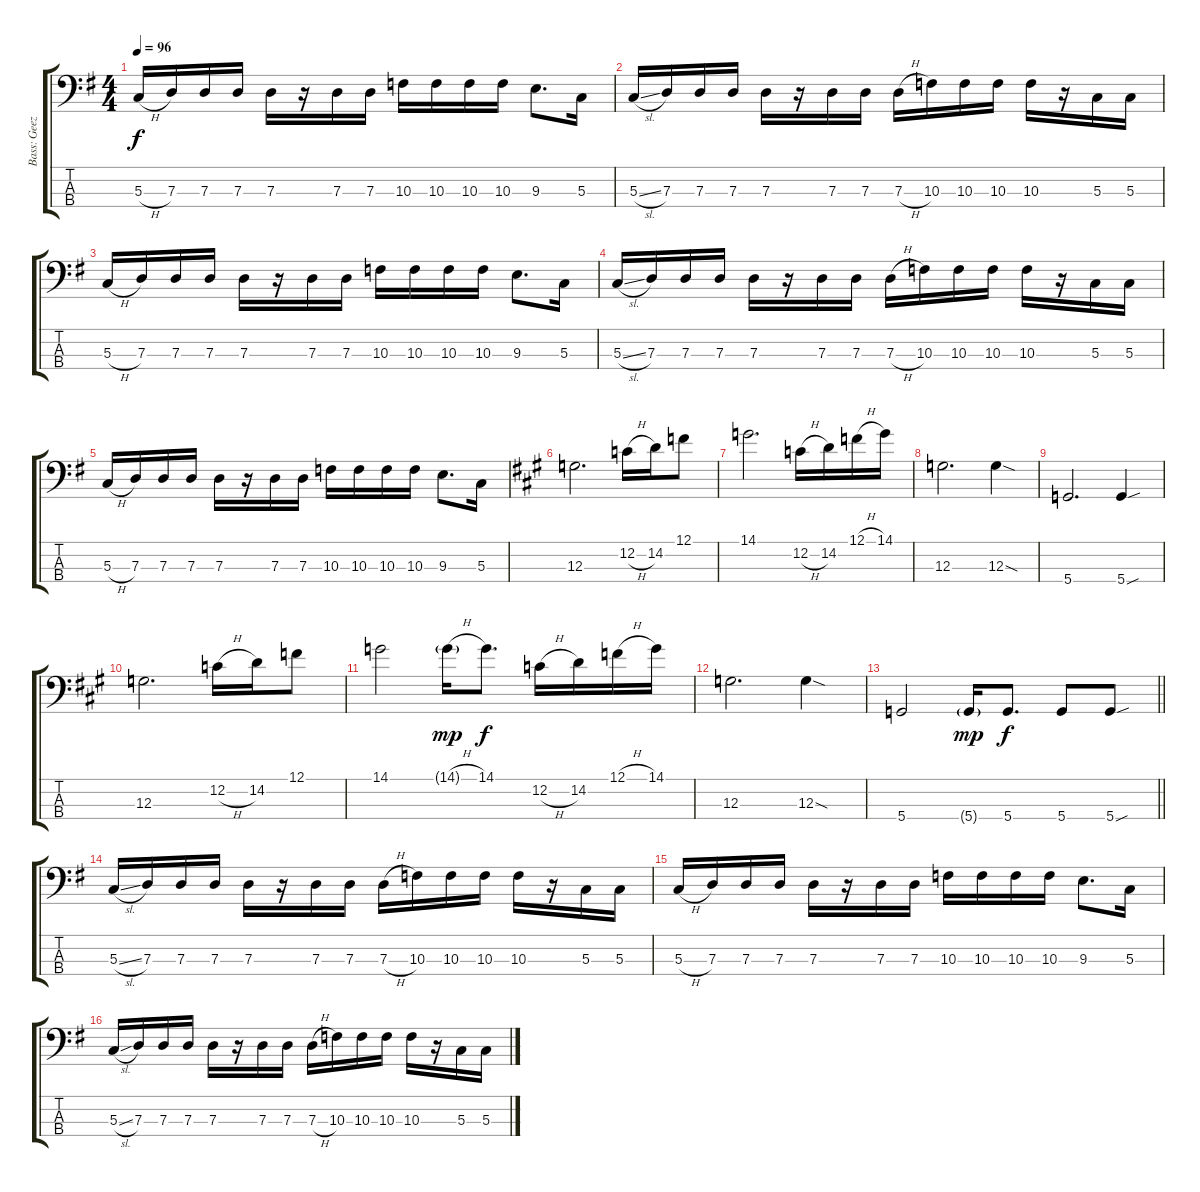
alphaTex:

\track ("Bass: Geezer" "Bass: Geez") {instrument electricbassfinger}
\staff {score tabs}
\tuning (F2 C2 G1 D1) {hide}
\ts (4 4)
\tempo 96
\clef f4
\ks g
5.3{h}.16{dy f} 7.3.16 7.3.16 7.3.16 7.3.16 r.16 7.3.16 7.3.16 10.3.16 10.3.16 10.3.16 10.3.16 9.3.8{d} 5.3.16 |
5.3{sl}.16 7.3.16 7.3.16 7.3.16 7.3.16 r.16 7.3.16 7.3.16 7.3{h}.16 10.3.16 10.3.16 10.3.16 10.3.16 r.16 5.3.16 5.3.16 |
5.3{h}.16 7.3.16 7.3.16 7.3.16 7.3.16 r.16 7.3.16 7.3.16 10.3.16 10.3.16 10.3.16 10.3.16 9.3.8{d} 5.3.16 |
5.3{sl}.16 7.3.16 7.3.16 7.3.16 7.3.16 r.16 7.3.16 7.3.16 7.3{h}.16 10.3.16 10.3.16 10.3.16 10.3.16 r.16 5.3.16 5.3.16 |
5.3{h}.16 7.3.16 7.3.16 7.3.16 7.3.16 r.16 7.3.16 7.3.16 10.3.16 10.3.16 10.3.16 10.3.16 9.3.8{d} 5.3.16 |
\ks a
12.3.2{d} 12.2{h}.16 14.2.16 12.1.8 |
14.1.2{d} 12.2{h}.16 14.2.16 12.1{h}.16 14.1.16 |
12.3.2{d} 12.3{sod}.4 |
5.4.2{d} 5.4{sou}.4 |
12.3.2{d} 12.2{h}.16 14.2.16 12.1.8 |
14.1.2 14.1{h g}.16{dy mp} 14.1.8{d dy f} 12.2{h}.16 14.2.16 12.1{h}.16 14.1.16 |
12.3.2{d} 12.3{sod}.4 |
\barLineRight lightlight
5.4.2 5.4{g}.16{dy mp} 5.4.8{d dy f} 5.4.8 5.4{sou}.8 |
\ks g
5.3{sl}.16 7.3.16 7.3.16 7.3.16 7.3.16 r.16 7.3.16 7.3.16 7.3{h}.16 10.3.16 10.3.16 10.3.16 10.3.16 r.16 5.3.16 5.3.16 |
5.3{h}.16 7.3.16 7.3.16 7.3.16 7.3.16 r.16 7.3.16 7.3.16 10.3.16 10.3.16 10.3.16 10.3.16 9.3.8{d} 5.3.16 |
5.3{sl}.16 7.3.16 7.3.16 7.3.16 7.3.16 r.16 7.3.16 7.3.16 7.3{h}.16 10.3.16 10.3.16 10.3.16 10.3.16 r.16 5.3.16 5.3.16
